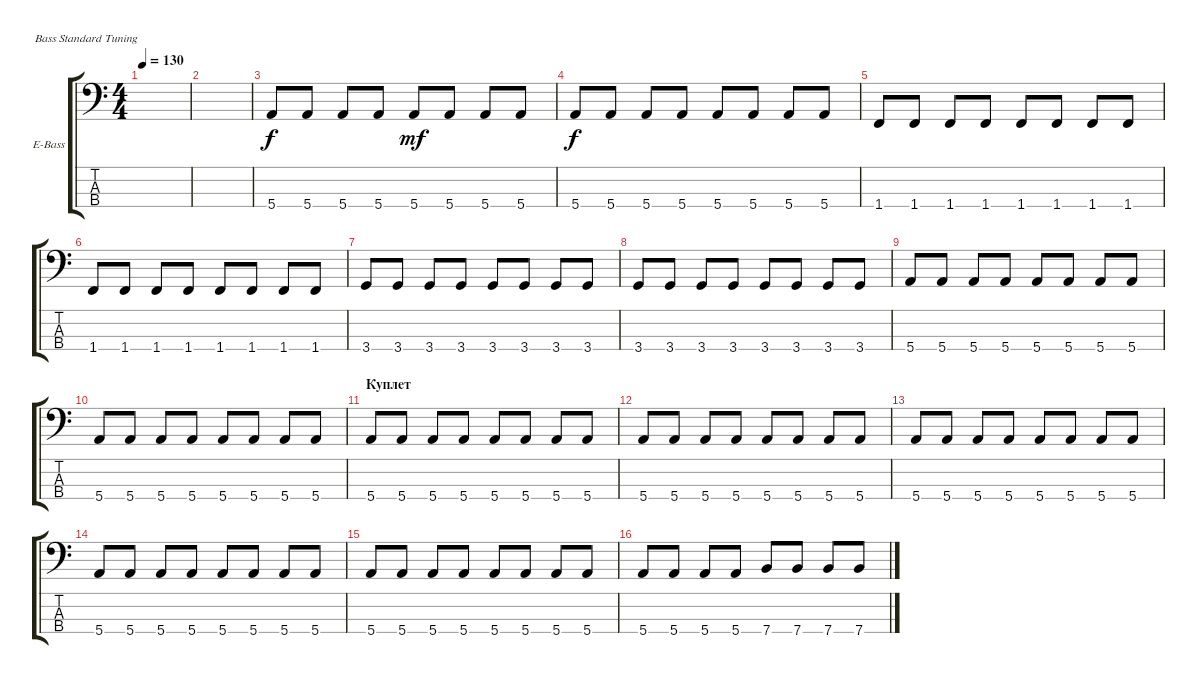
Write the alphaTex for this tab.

\defaultSystemsLayout 4
\bracketExtendMode groupsimilarinstruments
\firstSystemTrackNameOrientation horizontal
\otherSystemsTrackNameOrientation horizontal
\track ("А. Андреев" "E-Bass") {instrument electricbassfinger}
\staff {score tabs}
\tuning (G2 D2 A1 E1)
\ts (4 4)
\tempo 130
\clef f4
\scale
0.485477
\ks c
|
\scale
0.257261 |
\scale
0.257261 5.4.8 5.4.8 5.4.8 5.4.8 5.4.8{dy mf} 5.4.8 5.4.8 5.4.8 |
\scale
0.333333 5.4.8{dy f} 5.4.8 5.4.8 5.4.8 5.4.8 5.4.8 5.4.8 5.4.8 |
\scale
0.333333 1.4.8 1.4.8 1.4.8 1.4.8 1.4.8 1.4.8 1.4.8 1.4.8 |
\scale
0.333333 1.4.8 1.4.8 1.4.8 1.4.8 1.4.8 1.4.8 1.4.8 1.4.8 |
\scale
0.333333 3.4.8 3.4.8 3.4.8 3.4.8 3.4.8 3.4.8 3.4.8 3.4.8 |
\scale
0.333333 3.4.8 3.4.8 3.4.8 3.4.8 3.4.8 3.4.8 3.4.8 3.4.8 |
\scale
0.333333 5.4.8 5.4.8 5.4.8 5.4.8 5.4.8 5.4.8 5.4.8 5.4.8 |
\scale
0.333333 5.4.8 5.4.8 5.4.8 5.4.8 5.4.8 5.4.8 5.4.8 5.4.8 |
\section ("" "Куплет")
5.4.8 5.4.8 5.4.8 5.4.8 5.4.8 5.4.8 5.4.8 5.4.8 |
5.4.8 5.4.8 5.4.8 5.4.8 5.4.8 5.4.8 5.4.8 5.4.8 |
5.4.8 5.4.8 5.4.8 5.4.8 5.4.8 5.4.8 5.4.8 5.4.8 |
5.4.8 5.4.8 5.4.8 5.4.8 5.4.8 5.4.8 5.4.8 5.4.8 |
5.4.8 5.4.8 5.4.8 5.4.8 5.4.8 5.4.8 5.4.8 5.4.8 |
5.4.8 5.4.8 5.4.8 5.4.8 7.4.8 7.4.8 7.4.8 7.4.8
